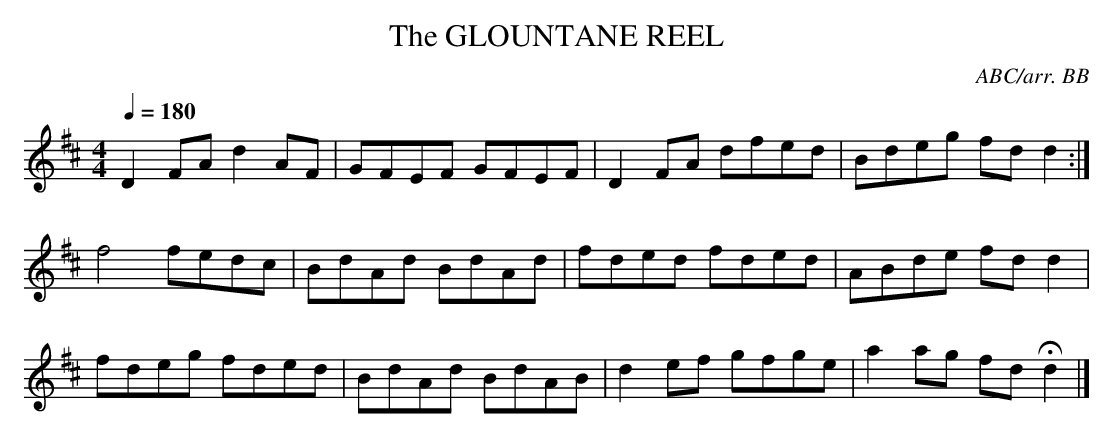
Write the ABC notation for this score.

X:1
T:GLOUNTANE REEL, The
C:ABC/arr. BB
M:4/4
Q:1/4=180
K:D
D2FA d2AF|GFEF GFEF|D2FA dfed|Bdeg fdd2:|
f4 fedc|BdAd BdAd|fded fded|ABde fdd2|
fdeg fded|BdAd BdAB|d2ef gfge|a2ag fdHd2|]
